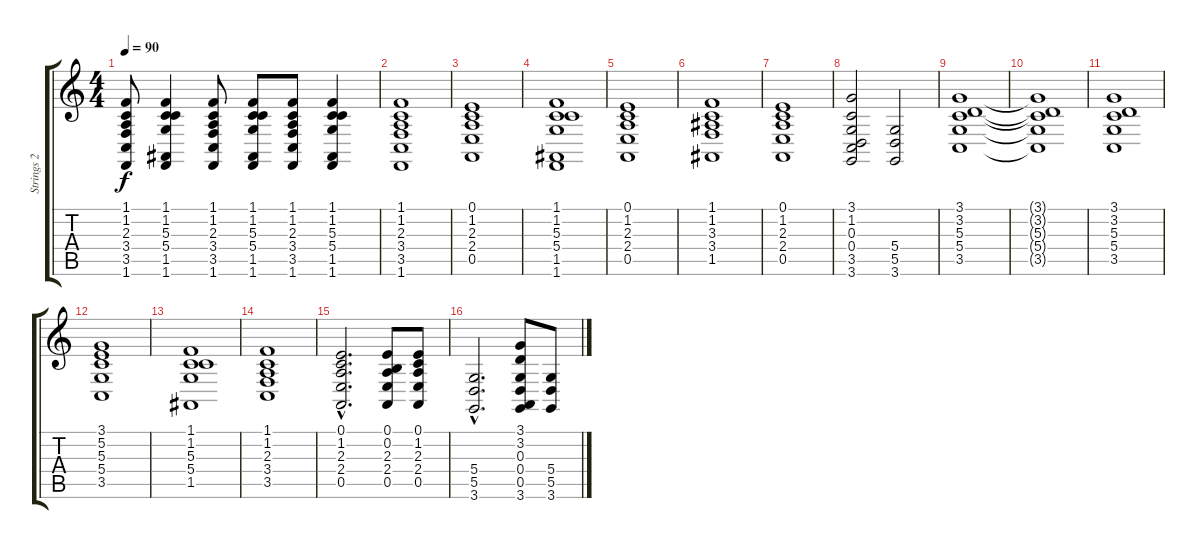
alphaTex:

\track ("Strings 2" "Strings 2") {instrument stringensemble2}
\staff {score tabs}
\tuning (E4 B3 G3 D3 A2 E2) {hide}
\ts (4 4)
\tempo 90
\clef g2
\ks c
(1.1 1.2 2.3 3.4 3.5 1.6).8{dy f} (1.1 1.2 5.3 5.4 1.5 1.6).4 (1.1 1.2 2.3 3.4 3.5 1.6).8 (1.1 1.2 5.3 5.4 1.5 1.6).8 (1.1 1.2 2.3 3.4 3.5 1.6).8 (1.1 1.2 5.3 5.4 1.5 1.6).4 |
(1.1 1.2 2.3 3.4 3.5 1.6).1 |
(0.1 1.2 2.3 2.4 0.5).1 |
(1.1 1.2 5.3 5.4 1.5 1.6).1 |
(0.1 1.2 2.3 2.4 0.5).1 |
(1.1 1.2 3.3 3.4 1.5).1 |
(0.1 1.2 2.3 2.4 0.5).1 |
(3.1 1.2 0.3 0.4 3.5 3.6).2 (5.4 5.5 3.6).2 |
(3.1 3.2 5.3 5.4 3.5).1 |
(3.1{t} 3.2{t} 5.3{t} 5.4{t} 3.5{t}).1 |
(3.1 3.2 5.3 5.4 3.5).1 |
(3.1 5.2 5.3 5.4 3.5).1 |
(1.1 1.2 5.3 5.4 1.5).1 |
(1.1 1.2 2.3 3.4 3.5).1 |
(0.1{hac} 1.2{hac} 2.3{hac} 2.4{hac} 0.5{hac}).2{d} (0.1 0.2 2.3 2.4 0.5).8 (0.1 1.2 2.3 2.4 0.5).8 |
(5.4{hac} 5.5{hac} 3.6{hac}).2{d} (3.1 3.2 0.3 0.4 0.5 3.6).8 (5.4 5.5 3.6).8
